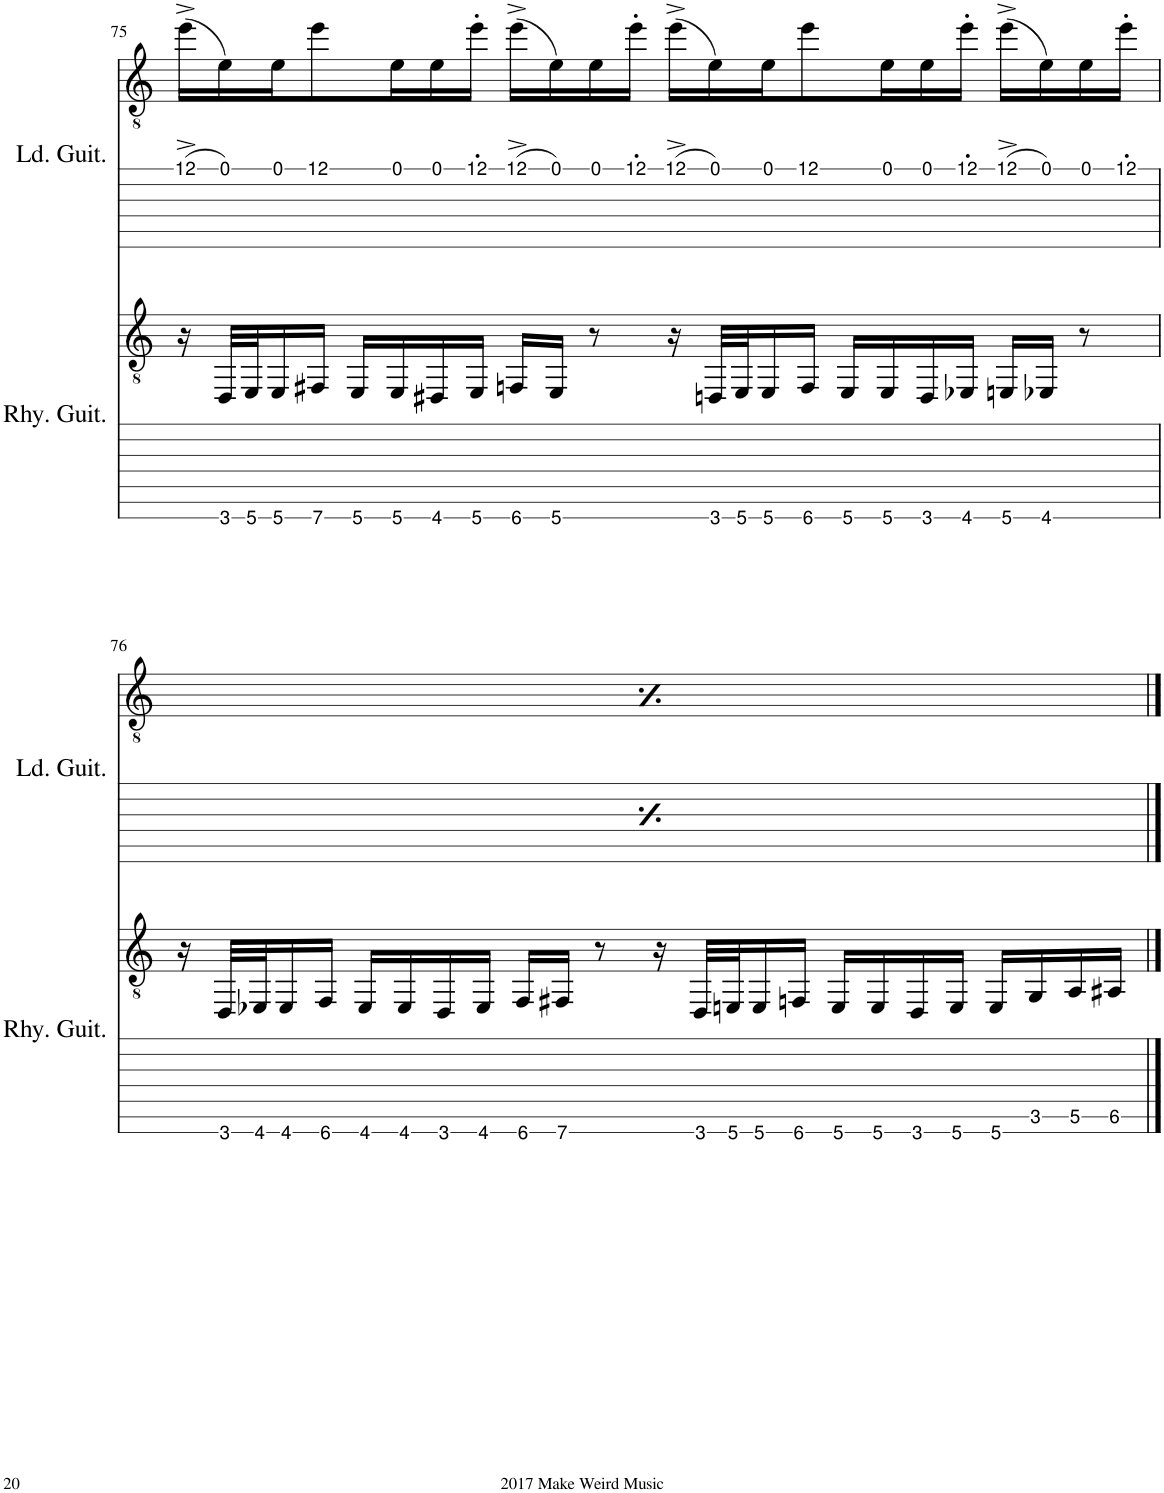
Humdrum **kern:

**kern	**kern	**kern	**kern
*part2	*part2	*part1	*part1
*staff4	*staff3	*staff2	*staff1
*I"Rhythm Guitar	*	*I"Lead Guitar	*
*I'Rhy. Guit.	*	*I'Ld. Guit.	*
!!LO:PB:g=z
*	*clefGv2	*	*clefGv2
*k[]	*k[]	*k[]	*k[]
*M6/4	*M6/4	*M6/4	*M6/4
=75	=75	=75	=75
16r	16r	16ee^LL	(16ee^\LL
32DDLLL	32DD/LLL	16e	16e\)
32EEJ	32EE/J	.	.
16EE	16EE/	16eJ	16e\J
16FF#	16FF#X/JJ	8ee	8ee\
16EE	16EE/LL	.	.
16EE	16EE/	16eL	16e\L
16DD#	16DD#X/	16e	16e\
16EE	16EE/JJ	16ee'	16ee'\JJ
16FF	16FFn/LL	16ee^	(16ee^\LL
16EEJJ	16EE/JJ	16e	16e\)
8r	8r	16e	16e\
.	.	16ee'JJ	16ee'\JJ
16r	16r	16ee^LL	(16ee^\LL
32DDLLL	32DDn/LLL	16e	16e\)
32EEJ	32EE/J	.	.
16EE	16EE/	16eJ	16e\J
16FF	16FF/JJ	8ee	8ee\
16EE	16EE/LL	.	.
16EE	16EE/	16eL	16e\L
16DD	16DD/	16e	16e\
16EE-	16EE-X/JJ	16ee'	16ee'\JJ
16EE	16EEn/LL	16ee^	(16ee^\LL
16EE-JJ	16EE-X/JJ	16e	16e\)
8r	8r	16e	16e\
.	.	16ee'JJ	16ee'\JJ
!!LO:LB:g=z
=76	=76	=76	=76
16r	16r	16ee^LL	(16ee^\LL
32DDLLL	32DD/LLL	16e	16e\)
32EE-J	32EE-X/J	.	.
16EE-	16EE-/	16eJ	16e\J
16FF	16FF/JJ	8ee	8ee\
16EE-	16EE-/LL	.	.
16EE-	16EE-/	16eL	16e\L
16DD	16DD/	16e	16e\
16EE-	16EE-/JJ	16ee'	16ee'\JJ
16FF	16FF/LL	16ee^	(16ee^\LL
16FF#JJ	16FF#X/JJ	16e	16e\)
8r	8r	16e	16e\
.	.	16ee'JJ	16ee'\JJ
16r	16r	16ee^LL	(16ee^\LL
32DDLLL	32DD/LLL	16e	16e\)
32EEJ	32EEn/J	.	.
16EE	16EE/	16eJ	16e\J
16FF	16FFn/JJ	8ee	8ee\
16EE	16EE/LL	.	.
16EE	16EE/	16eL	16e\L
16DD	16DD/	16e	16e\
16EE	16EE/JJ	16ee'	16ee'\JJ
16EE	16EE/LL	16ee^	(16ee^\LL
16GG	16GG/	16e	16e\)
16AA	16AA/	16e	16e\
16AA#JJ	16AA#X/JJ	16ee'JJ	16ee'\JJ
==	==	==	==
*-	*-	*-	*-
